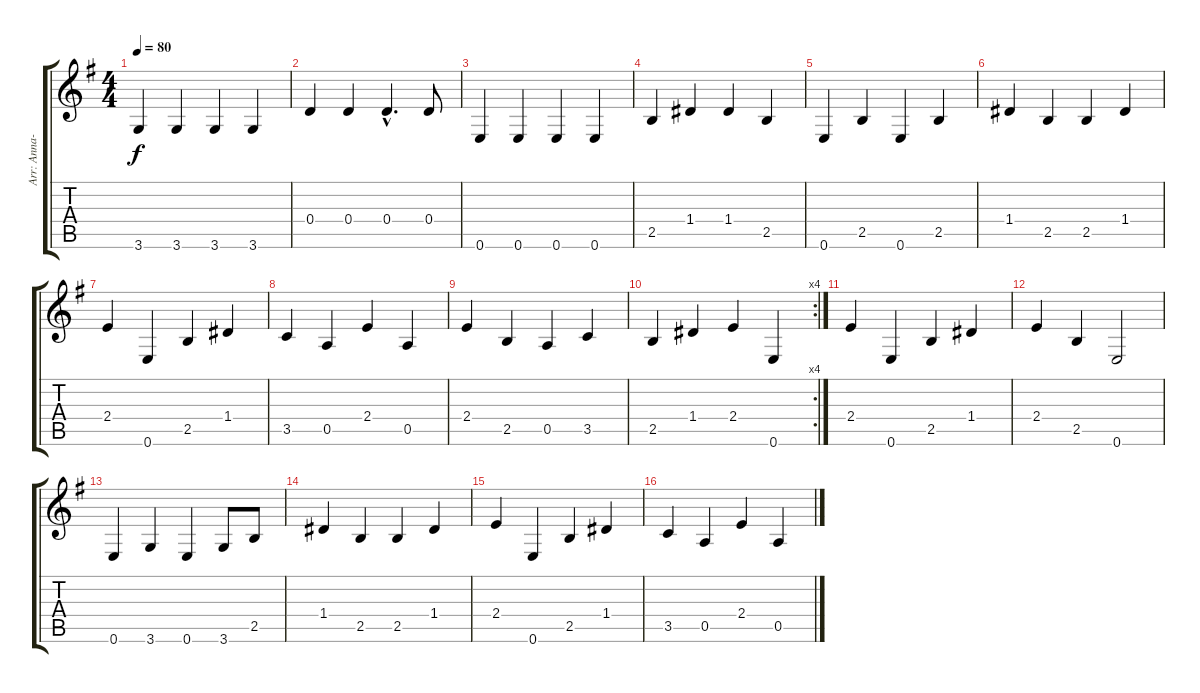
\track ("Arr: Anna-Lena Rostvall" "Arr: Anna-") {instrument contrabass}
\staff {score tabs}
\tuning (E4 B3 G3 D3 A2 E2) {hide}
\ts (4 4)
\tempo 80
\clef g2
\ks eminor
3.6.4{dy f} 3.6.4 3.6.4 3.6.4 |
0.4.4 0.4.4 0.4{hac}.4{d} 0.4.8 |
0.6.4 0.6.4 0.6.4 0.6.4 |
2.5.4 1.4.4 1.4.4 2.5.4 |
0.6.4 2.5.4 0.6.4 2.5.4 |
1.4.4 2.5.4 2.5.4 1.4.4 |
2.4.4 0.6.4 2.5.4 1.4.4 |
3.5.4 0.5.4 2.4.4 0.5.4 |
2.4.4 2.5.4 0.5.4 3.5.4 |
\rc 4
2.5.4 1.4.4 2.4.4 0.6.4 |
2.4.4 0.6.4 2.5.4 1.4.4 |
2.4.4 2.5.4 0.6.2 |
0.6.4 3.6.4 0.6.4 3.6.8 2.5.8 |
1.4.4 2.5.4 2.5.4 1.4.4 |
2.4.4 0.6.4 2.5.4 1.4.4 |
3.5.4 0.5.4 2.4.4 0.5.4
